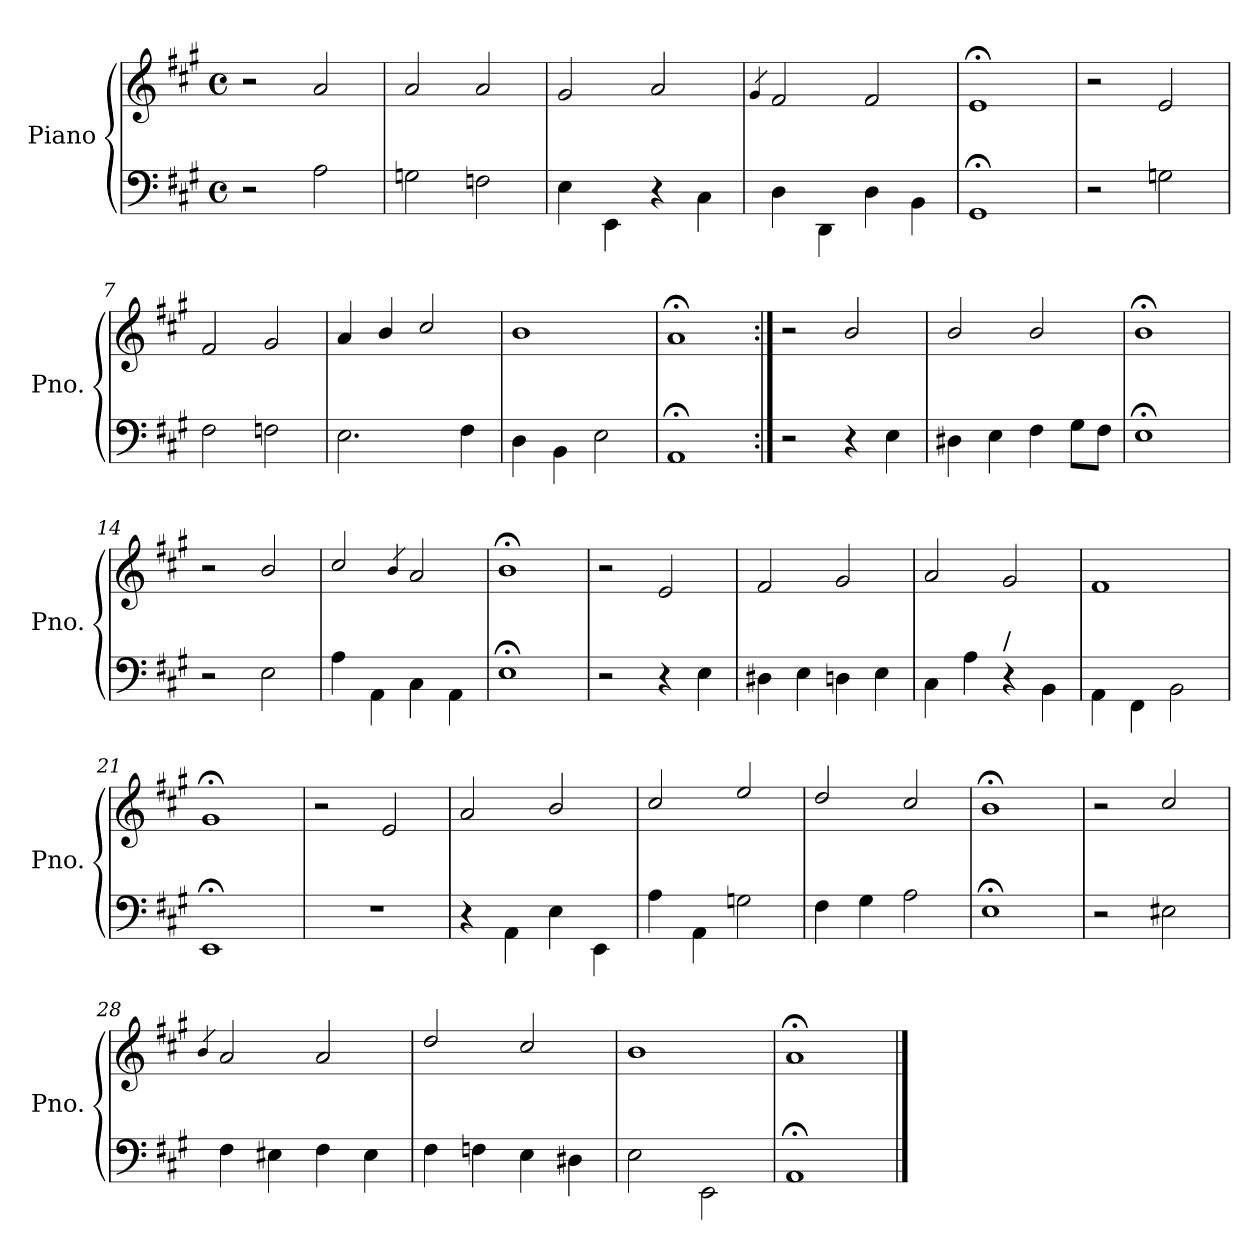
**kern	**text	**kern
*part1	*part1	*part1
*staff2	*staff2	*staff1
*I"Piano	*	*
*I'Pno.	*	*
*clefF4	*	*clefG2
*k[f#c#g#]	*	*k[f#c#g#]
*A:	*	*A:
*M4/4	*	*M4/4
*met(c)	*	*met(c)
=1	=1	=1
2r	.	2r
2A\	.	2a/
=2	=2	=2
2Gn\	.	2a/
2Fn\	.	2a/
=3	=3	=3
4E\	.	2g#/
4EE\	.	.
!	!LO:LY:b	!
4r	0	2a/
4C#\	.	.
=4	=4	=4
.	.	4qg#/
4D\	.	2f#/
4DD\	.	.
4D\	.	2f#/
4BB\	.	.
=5	=5	=5
1GG#;	.	1e;<
=6	=6	=6
2r	.	2r
2Gn\	.	2e/
=7	=7	=7
2F#\	.	2f#/
2Fn\	.	2g#/
=8	=8	=8
2.E\	.	4a/
.	.	4b/
.	.	2cc#/
4F#\	.	.
=9	=9	=9
4D\	.	1b
4BB\	.	.
2E\	.	.
=10	=10	=10
1AA;	.	1a;<
!!LO:LB:g=z
=11:|!	=11:|!	=11:|!
2r	.	2r
4r	.	2b/
4E\	.	.
=12	=12	=12
4D#X\	.	2b/
4E\	.	.
4F#\	.	2b/
8G#\L	.	.
8F#\J	.	.
=13	=13	=13
1E;	.	1b;<
=14	=14	=14
2r	.	2r
2E\	.	2b/
=15	=15	=15
4A\	.	2cc#/
4AA\	.	.
.	.	4qb/
4C#\	.	2a/
4AA\	.	.
=16	=16	=16
1E;	.	1b;<
=17	=17	=17
2r	.	2r
4r	.	2e/
4E\	.	.
=18	=18	=18
4D#X\	.	2f#/
4E\	.	.
4Dn\	.	2g#/
4E\	.	.
=19	=19	=19
4C#\	.	2a/
4A\	.	.
!LO:TX:a:t=/	!	!
4r	.	2g#/
4BB\	.	.
!!LO:LB:g=z
=20	=20	=20
4AA\	.	1f#
4FF#\	.	.
2BB\	.	.
=21	=21	=21
1EE;	.	1g#;<
!!LO:LB:g=z
=22	=22	=22
1r	.	2r
.	.	2e/
=23	=23	=23
!	!LO:LY:b	!
4r	83	2a/
4AA\	.	.
4E\	.	2b/
4EE\	.	.
=24	=24	=24
4A\	.	2cc#/
4AA\	.	.
2Gn\	.	2ee/
=25	=25	=25
4F#\	.	2dd/
4G#\	.	.
2A\	.	2cc#/
=26	=26	=26
1E;	.	1b;<
=27	=27	=27
2r	.	2r
2E#X\	.	2cc#/
=28	=28	=28
.	.	4qb/
4F#\	.	2a/
4E#X\	.	.
4F#\	.	2a/
4E#\	.	.
=29	=29	=29
4F#\	.	2dd/
4Fn\	.	.
4E\	.	2cc#/
4D#X\	.	.
=30	=30	=30
2E\	.	1b
2EE\	.	.
=31	=31	=31
1AA;	.	1a;<
==	==	==
*-	*-	*-
